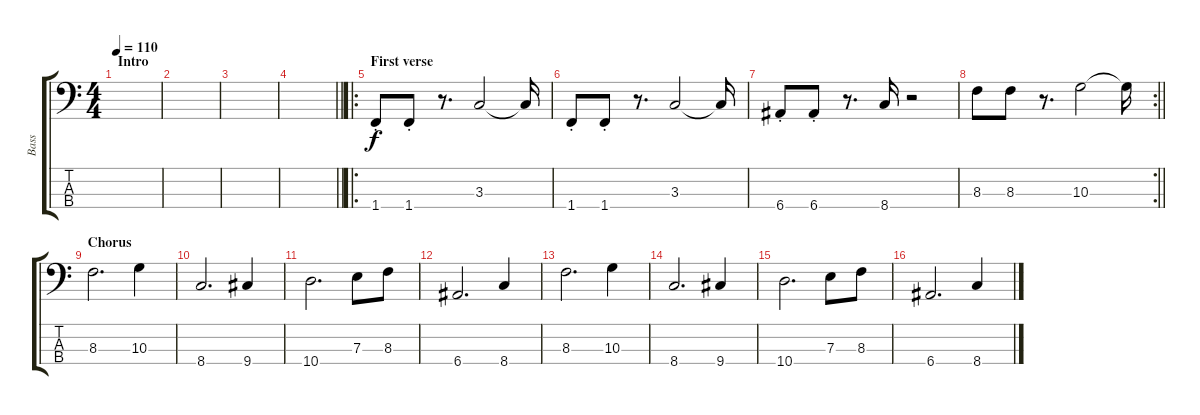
\track ("Bass" "Bass") {instrument electricbassfinger}
\staff {score tabs}
\tuning (G2 D2 A1 E1) {hide}
\ts (4 4)
\section ("" "Intro")
\tempo 110
\clef f4
\ks c
|
|
|
\barLineRight lightlight
|
\ro
\section ("" "First verse")
1.4{st}.8 1.4{st}.8 r.8{d} 3.3.2 3.3{t}.16 |
1.4{st}.8 1.4{st}.8 r.8{d} 3.3.2 3.3{t}.16 |
6.4{st}.8 6.4{st}.8 r.8{d} 8.4.16 r.2 |
\rc 2
\barLineRight lightlight
8.3.8 8.3.8 r.8{d} 10.3.2 10.3{t}.16 |
\section ("" "Chorus")
8.3.2{d} 10.3.4 |
8.4.2{d} 9.4.4 |
10.4.2{d} 7.3.8 8.3.8 |
6.4.2{d} 8.4.4 |
8.3.2{d} 10.3.4 |
8.4.2{d} 9.4.4 |
10.4.2{d} 7.3.8 8.3.8 |
6.4.2{d} 8.4.4
